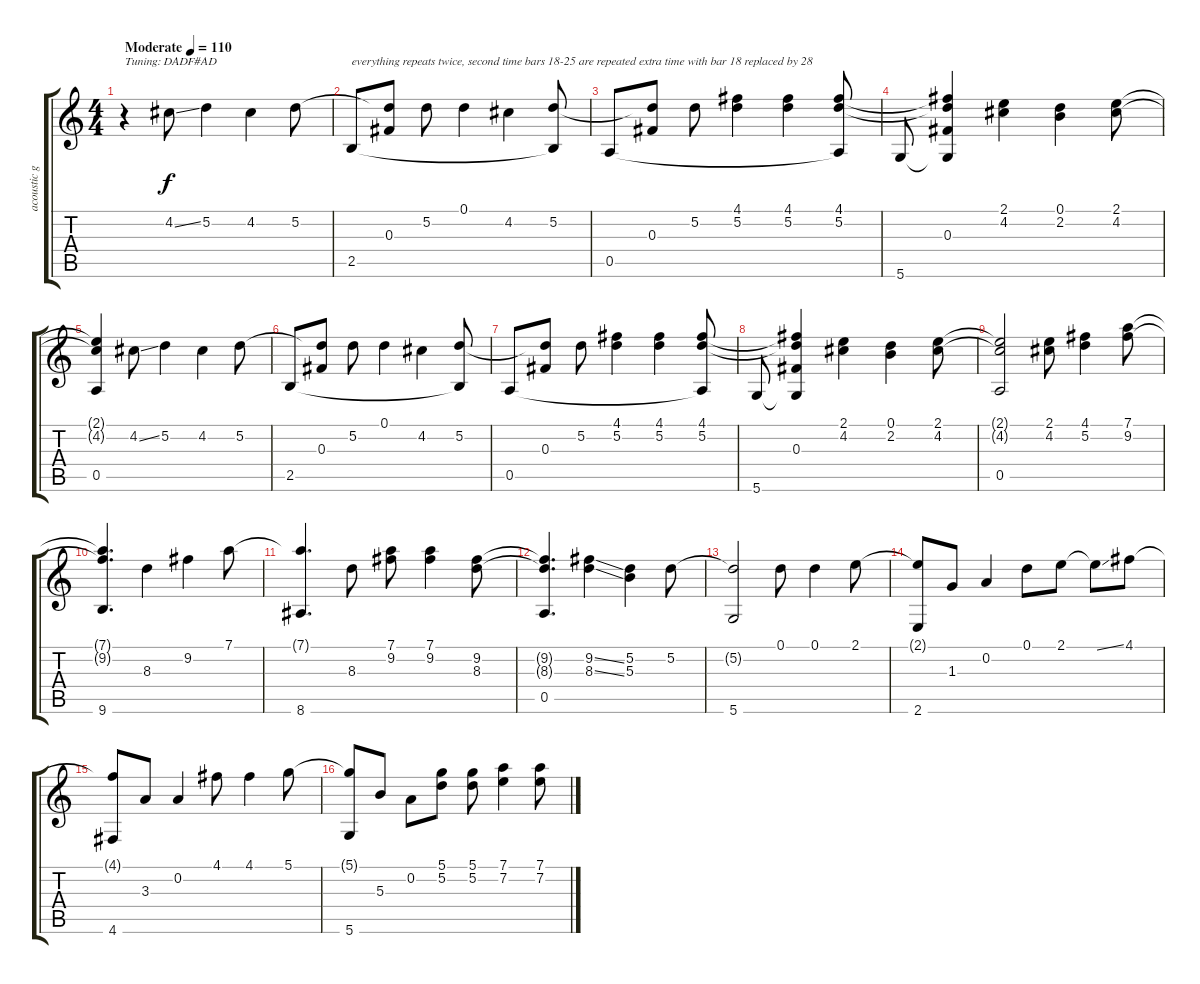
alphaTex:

\track ("acoustic guitar" "acoustic g") {instrument acousticguitarsteel}
\staff {score tabs}
\tuning (D4 A3 Gb3 D3 A2 D2) {hide}
\ts (4 4)
\tempo (110 "Moderate")
\clef g2
\ks c
r.4{txt "Tuning: DADF#AD" dy f instrument acousticguitarsteel} 4.2{ss}.8 5.2.4 4.2.4 5.2.8 |
2.5.8{txt "everything repeats twice, second time bars 18-25 are repeated extra time with bar 18 replaced by 28 "} (5.2{t} 0.3).8 5.2.8 0.1.4 4.2.4 (5.2 2.5{t}).8 |
0.5.8 (5.2{t} 0.3).8 5.2.8 (4.1 5.2).4 (4.1 5.2).4 (4.1 5.2 0.5{t}).8 |
5.6.8 (4.1{t} 5.2{t} 0.3 5.6{t}).4 (2.1 4.2).4 (0.1 2.2).4 (2.1 4.2).8 |
(2.1{t} 4.2{t} 0.5).4 4.2{ss}.8 5.2.4 4.2.4 5.2.8 |
2.5.8 (5.2{t} 0.3).8 5.2.8 0.1.4 4.2.4 (5.2 2.5{t}).8 |
0.5.8 (5.2{t} 0.3).8 5.2.8 (4.1 5.2).4 (4.1 5.2).4 (4.1 5.2 0.5{t}).8 |
5.6.8 (4.1{t} 5.2{t} 0.3 5.6{t}).4 (2.1 4.2).4 (0.1 2.2).4 (2.1 4.2).8 |
(2.1{t} 4.2{t} 0.5).2 (2.1 4.2).8 (4.1 5.2).4 (7.1 9.2).8 |
(7.1{t} 9.2{t} 9.6).4{d} 8.3.4 9.2.4 7.1.8 |
(7.1{t} 8.6).4{d} 8.3.8 (7.1 9.2).8 (7.1 9.2).4 (9.2 8.3).8 |
(9.2{t} 8.3{t} 0.5).4{d} (9.2{ss} 8.3{ss}).4 (5.2 5.3).4 5.2.8 |
(5.2{t} 5.6).2 0.1.8 0.1.4 2.1.8 |
(2.1{t} 2.6).8 1.3.8 0.2.4 0.1.8 2.1.8 2.1{ss t}.8 4.1.8 |
(4.1{t} 4.6).8 3.3.8 0.2.4 4.1.8 4.1.4 5.1.8 |
(5.1{t} 5.6).8 5.3.8 0.2.8 (5.1 5.2).8 (5.1 5.2).8 (7.1 7.2).4 (7.1 7.2).8
